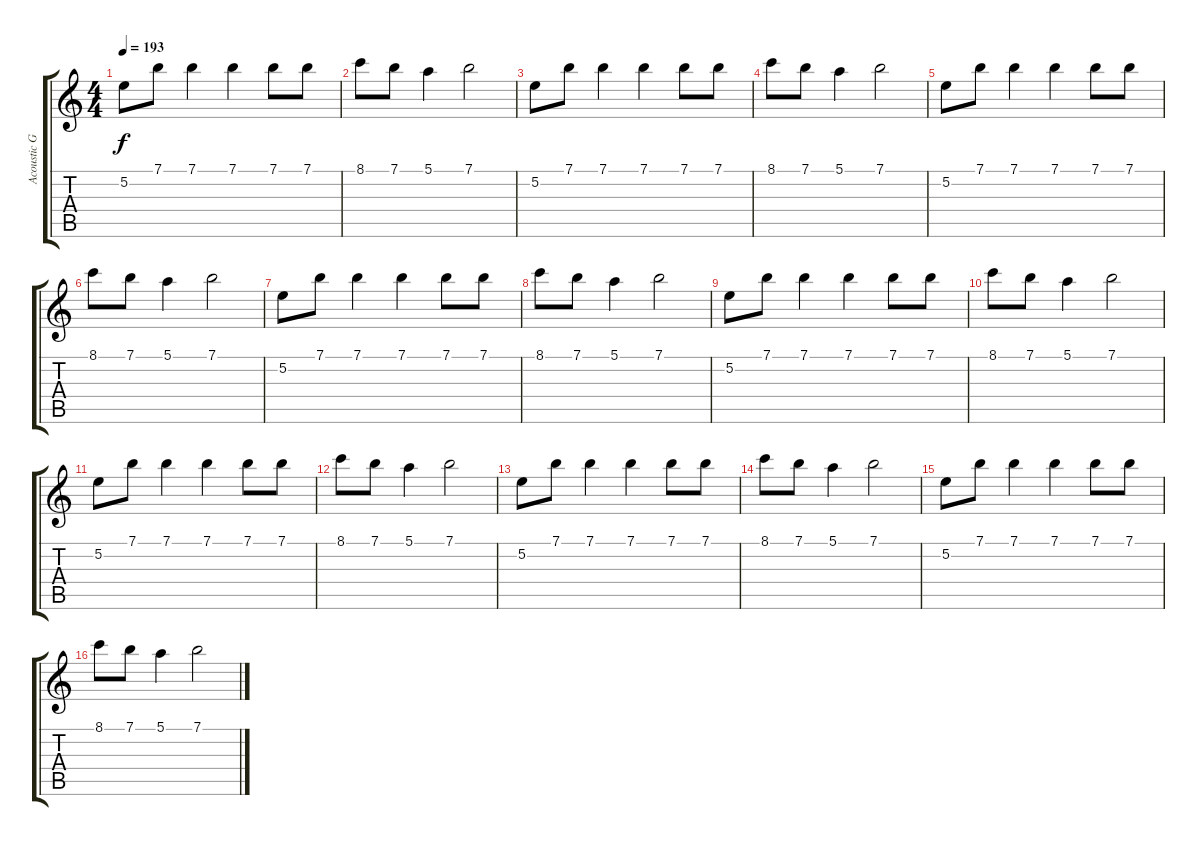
\track ("Acoustic Guitar" "Acoustic G") {instrument acousticguitarsteel}
\staff {score tabs}
\tuning (E4 B3 G3 D3 A2 E2) {hide}
\ts (4 4)
\tempo 193
\clef g2
\ks c
5.2.8{dy f} 7.1.8 7.1.4 7.1.4 7.1.8 7.1.8 |
8.1.8 7.1.8 5.1.4 7.1.2 |
5.2.8 7.1.8 7.1.4 7.1.4 7.1.8 7.1.8 |
8.1.8 7.1.8 5.1.4 7.1.2 |
5.2.8 7.1.8 7.1.4 7.1.4 7.1.8 7.1.8 |
8.1.8 7.1.8 5.1.4 7.1.2 |
5.2.8 7.1.8 7.1.4 7.1.4 7.1.8 7.1.8 |
8.1.8 7.1.8 5.1.4 7.1.2 |
5.2.8 7.1.8 7.1.4 7.1.4 7.1.8 7.1.8 |
8.1.8 7.1.8 5.1.4 7.1.2 |
5.2.8 7.1.8 7.1.4 7.1.4 7.1.8 7.1.8 |
8.1.8 7.1.8 5.1.4 7.1.2 |
5.2.8 7.1.8 7.1.4 7.1.4 7.1.8 7.1.8 |
8.1.8 7.1.8 5.1.4 7.1.2 |
5.2.8 7.1.8 7.1.4 7.1.4 7.1.8 7.1.8 |
8.1.8 7.1.8 5.1.4 7.1.2
